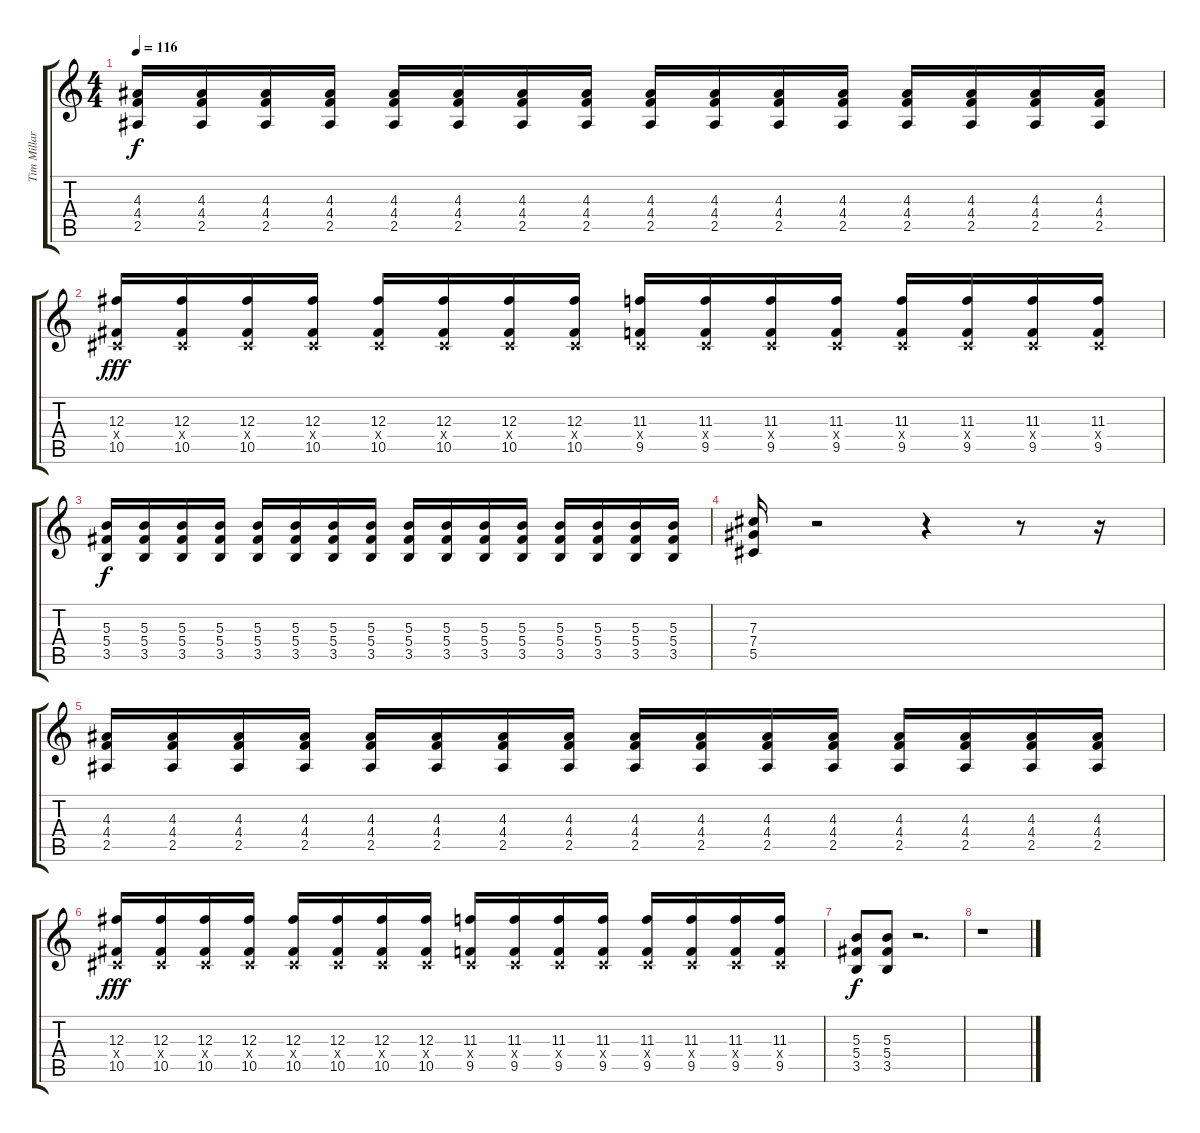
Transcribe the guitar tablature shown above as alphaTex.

\track ("Tim Millar" "Tim Millar") {instrument distortionguitar}
\staff {score tabs}
\tuning (Eb4 Bb3 Gb3 Db3 Ab2 Eb2) {hide}
\ts (4 4)
\tempo 116
\clef g2
\ks c
(4.3 4.4 2.5).16{dy f} (4.3 4.4 2.5).16 (4.3 4.4 2.5).16 (4.3 4.4 2.5).16 (4.3 4.4 2.5).16 (4.3 4.4 2.5).16 (4.3 4.4 2.5).16 (4.3 4.4 2.5).16 (4.3 4.4 2.5).16 (4.3 4.4 2.5).16 (4.3 4.4 2.5).16 (4.3 4.4 2.5).16 (4.3 4.4 2.5).16 (4.3 4.4 2.5).16 (4.3 4.4 2.5).16 (4.3 4.4 2.5).16 |
(12.3 0.4{x} 10.5).16{dy fff} (12.3 0.4{x} 10.5).16 (12.3 0.4{x} 10.5).16 (12.3 0.4{x} 10.5).16 (12.3 0.4{x} 10.5).16 (12.3 0.4{x} 10.5).16 (12.3 0.4{x} 10.5).16 (12.3 0.4{x} 10.5).16 (11.3 0.4{x} 9.5).16 (11.3 0.4{x} 9.5).16 (11.3 0.4{x} 9.5).16 (11.3 0.4{x} 9.5).16 (11.3 0.4{x} 9.5).16 (11.3 0.4{x} 9.5).16 (11.3 0.4{x} 9.5).16 (11.3 0.4{x} 9.5).16 |
(5.3 5.4 3.5).16{dy f} (5.3 5.4 3.5).16 (5.3 5.4 3.5).16 (5.3 5.4 3.5).16 (5.3 5.4 3.5).16 (5.3 5.4 3.5).16 (5.3 5.4 3.5).16 (5.3 5.4 3.5).16 (5.3 5.4 3.5).16 (5.3 5.4 3.5).16 (5.3 5.4 3.5).16 (5.3 5.4 3.5).16 (5.3 5.4 3.5).16 (5.3 5.4 3.5).16 (5.3 5.4 3.5).16 (5.3 5.4 3.5).16 |
(7.3 7.4 5.5).16 r.2 r.4 r.8 r.16 |
(4.3 4.4 2.5).16 (4.3 4.4 2.5).16 (4.3 4.4 2.5).16 (4.3 4.4 2.5).16 (4.3 4.4 2.5).16 (4.3 4.4 2.5).16 (4.3 4.4 2.5).16 (4.3 4.4 2.5).16 (4.3 4.4 2.5).16 (4.3 4.4 2.5).16 (4.3 4.4 2.5).16 (4.3 4.4 2.5).16 (4.3 4.4 2.5).16 (4.3 4.4 2.5).16 (4.3 4.4 2.5).16 (4.3 4.4 2.5).16 |
(12.3 0.4{x} 10.5).16{dy fff} (12.3 0.4{x} 10.5).16 (12.3 0.4{x} 10.5).16 (12.3 0.4{x} 10.5).16 (12.3 0.4{x} 10.5).16 (12.3 0.4{x} 10.5).16 (12.3 0.4{x} 10.5).16 (12.3 0.4{x} 10.5).16 (11.3 0.4{x} 9.5).16 (11.3 0.4{x} 9.5).16 (11.3 0.4{x} 9.5).16 (11.3 0.4{x} 9.5).16 (11.3 0.4{x} 9.5).16 (11.3 0.4{x} 9.5).16 (11.3 0.4{x} 9.5).16 (11.3 0.4{x} 9.5).16 |
(5.3 5.4 3.5).8{dy f} (5.3 5.4 3.5).8 r.2{d} |
r.1
